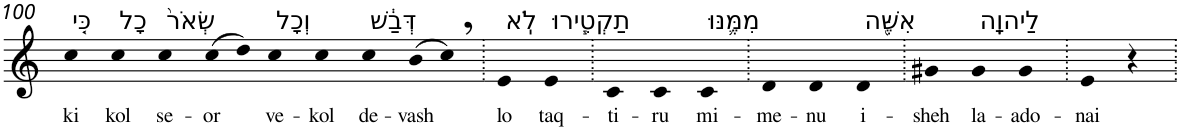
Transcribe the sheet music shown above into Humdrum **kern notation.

**kern	**text
*part1	*part1
*staff1	*staff1
*I"Piano	*
*I'Pno	*
!!LO:PB:g=z
*clefG2	*
*k[]	*
=100	=100
!LO:TX:a:t=כִּ֤י	!
!	!LO:LY:b
4cc	ki
!LO:TX:a:t=כָל	!
!	!LO:LY:b
4cc	kol
!LO:TX:a:t=שְׂאֹר֙	!
!	!LO:LY:b
4cc	se-
!	!LO:LY:b
(>8cc	-or
8dd)	.
!LO:TX:a:t=וְכָל	!
!	!LO:LY:b
4cc	ve-
!	!LO:LY:b
4cc	-kol
!LO:TX:a:t=דְּבַ֔שׁ	!
!	!LO:LY:b
4cc	de-
!	!LO:LY:b
(>8b	-vash
8cc,)	.
=101.	=101.
!LO:TX:a:t=לֹֽא	!
!	!LO:LY:b
4e	lo
!LO:TX:a:t=תַקְטִ֧ירוּ	!
!	!LO:LY:b
4e	taq-
=102.	=102.
!	!LO:LY:b
4c	-ti-
!	!LO:LY:b
4c	-ru
!LO:TX:a:t=מִמֶּ֛נּוּ	!
!	!LO:LY:b
4c	mi-
=103.	=103.
!	!LO:LY:b
4d	-me-
!	!LO:LY:b
4d	-nu
!LO:TX:a:t=אִשֶּׁ֖ה	!
!	!LO:LY:b
4d	i-
=104.	=104.
!	!LO:LY:b
4g#X	-sheh
!LO:TX:a:t=לַיהוָֽה	!
!	!LO:LY:b
4g#	la-
!	!LO:LY:b
4g#	-ado-
=105.	=105.
!	!LO:LY:b
4e	-nai
4r	.
=.	=.
*-	*-
